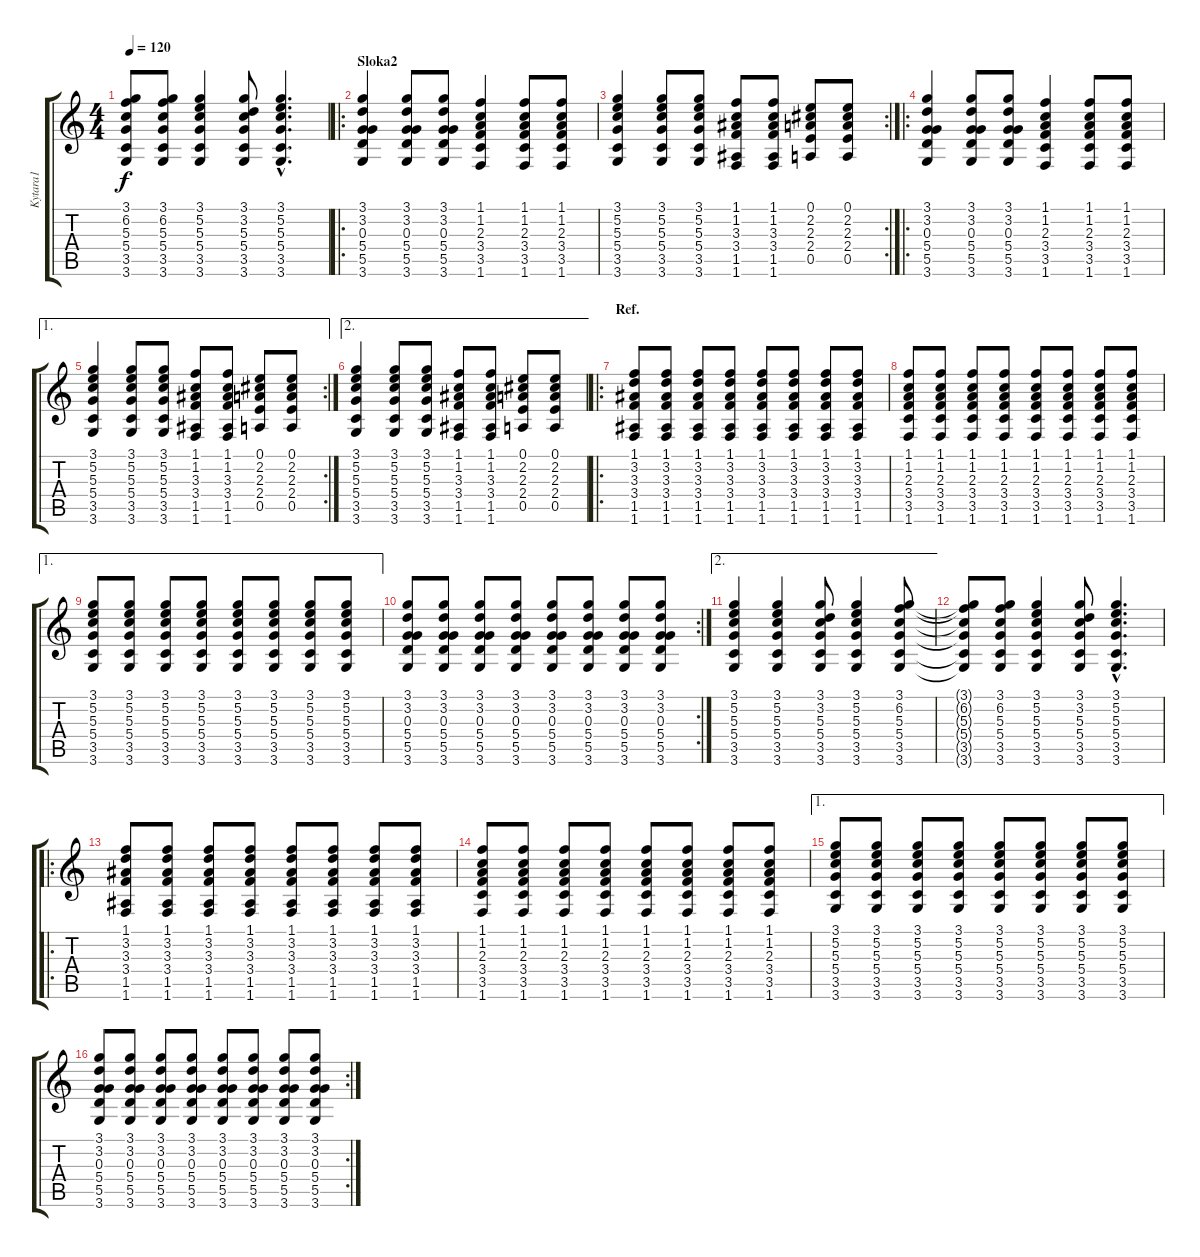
\track ("Kytara1" "Kytara1") {instrument electricguitarclean}
\staff {score tabs}
\tuning (E4 B3 G3 D3 A2 E2) {hide}
\ts (4 4)
\tempo 120
\clef g2
\ks c
(3.1{t} 6.2{t} 5.3{t} 5.4{t} 3.5{t} 3.6{t}).8{dy f} (3.1 6.2 5.3 5.4 3.5 3.6).8 (3.1 5.2 5.3 5.4 3.5 3.6).4 (3.1 3.2 5.3 5.4 3.5 3.6).8 (3.1{hac} 5.2{hac} 5.3{hac} 5.4{hac} 3.5{hac} 3.6{hac}).4{d} |
\ro
\section ("" "Sloka2")
(3.1 3.2 0.3 5.4 5.5 3.6).4 (3.1 3.2 0.3 5.4 5.5 3.6).8 (3.1 3.2 0.3 5.4 5.5 3.6).8 (1.1 1.2 2.3 3.4 3.5 1.6).4 (1.1 1.2 2.3 3.4 3.5 1.6).8 (1.1 1.2 2.3 3.4 3.5 1.6).8 |
\rc 2
(3.1 5.2 5.3 5.4 3.5 3.6).4 (3.1 5.2 5.3 5.4 3.5 3.6).8 (3.1 5.2 5.3 5.4 3.5 3.6).8 (1.1 1.2 3.3 3.4 1.5 1.6).8 (1.1 1.2 3.3 3.4 1.5 1.6).8 (0.1 2.2 2.3 2.4 0.5).8 (0.1 2.2 2.3 2.4 0.5).8 |
\ro
(3.1 3.2 0.3 5.4 5.5 3.6).4 (3.1 3.2 0.3 5.4 5.5 3.6).8 (3.1 3.2 0.3 5.4 5.5 3.6).8 (1.1 1.2 2.3 3.4 3.5 1.6).4 (1.1 1.2 2.3 3.4 3.5 1.6).8 (1.1 1.2 2.3 3.4 3.5 1.6).8 |
\ae 1
\rc 2
(3.1 5.2 5.3 5.4 3.5 3.6).4 (3.1 5.2 5.3 5.4 3.5 3.6).8 (3.1 5.2 5.3 5.4 3.5 3.6).8 (1.1 1.2 3.3 3.4 1.5 1.6).8 (1.1 1.2 3.3 3.4 1.5 1.6).8 (0.1 2.2 2.3 2.4 0.5).8 (0.1 2.2 2.3 2.4 0.5).8 |
\ae 2
(3.1 5.2 5.3 5.4 3.5 3.6).4 (3.1 5.2 5.3 5.4 3.5 3.6).8 (3.1 5.2 5.3 5.4 3.5 3.6).8 (1.1 1.2 3.3 3.4 1.5 1.6).8 (1.1 1.2 3.3 3.4 1.5 1.6).8 (0.1 2.2 2.3 2.4 0.5).8 (0.1 2.2 2.3 2.4 0.5).8 |
\ro
\section ("" "Ref.")
(1.1 3.2 3.3 3.4 1.5 1.6).8 (1.1 3.2 3.3 3.4 1.5 1.6).8 (1.1 3.2 3.3 3.4 1.5 1.6).8 (1.1 3.2 3.3 3.4 1.5 1.6).8 (1.1 3.2 3.3 3.4 1.5 1.6).8 (1.1 3.2 3.3 3.4 1.5 1.6).8 (1.1 3.2 3.3 3.4 1.5 1.6).8 (1.1 3.2 3.3 3.4 1.5 1.6).8 |
(1.1 1.2 2.3 3.4 3.5 1.6).8 (1.1 1.2 2.3 3.4 3.5 1.6).8 (1.1 1.2 2.3 3.4 3.5 1.6).8 (1.1 1.2 2.3 3.4 3.5 1.6).8 (1.1 1.2 2.3 3.4 3.5 1.6).8 (1.1 1.2 2.3 3.4 3.5 1.6).8 (1.1 1.2 2.3 3.4 3.5 1.6).8 (1.1 1.2 2.3 3.4 3.5 1.6).8 |
\ae 1
(3.1 5.2 5.3 5.4 3.5 3.6).8 (3.1 5.2 5.3 5.4 3.5 3.6).8 (3.1 5.2 5.3 5.4 3.5 3.6).8 (3.1 5.2 5.3 5.4 3.5 3.6).8 (3.1 5.2 5.3 5.4 3.5 3.6).8 (3.1 5.2 5.3 5.4 3.5 3.6).8 (3.1 5.2 5.3 5.4 3.5 3.6).8 (3.1 5.2 5.3 5.4 3.5 3.6).8 |
\rc 2
(3.1 3.2 0.3 5.4 5.5 3.6).8 (3.1 3.2 0.3 5.4 5.5 3.6).8 (3.1 3.2 0.3 5.4 5.5 3.6).8 (3.1 3.2 0.3 5.4 5.5 3.6).8 (3.1 3.2 0.3 5.4 5.5 3.6).8 (3.1 3.2 0.3 5.4 5.5 3.6).8 (3.1 3.2 0.3 5.4 5.5 3.6).8 (3.1 3.2 0.3 5.4 5.5 3.6).8 |
\ae 2
(3.1 5.2 5.3 5.4 3.5 3.6).4 (3.1 5.2 5.3 5.4 3.5 3.6).4 (3.1 3.2 5.3 5.4 3.5 3.6).8 (3.1 5.2 5.3 5.4 3.5 3.6).4 (3.1 6.2 5.3 5.4 3.5 3.6).8 |
(3.1{t} 6.2{t} 5.3{t} 5.4{t} 3.5{t} 3.6{t}).8 (3.1 6.2 5.3 5.4 3.5 3.6).8 (3.1 5.2 5.3 5.4 3.5 3.6).4 (3.1 3.2 5.3 5.4 3.5 3.6).8 (3.1{hac} 5.2{hac} 5.3{hac} 5.4{hac} 3.5{hac} 3.6{hac}).4{d} |
\ro
(1.1 3.2 3.3 3.4 1.5 1.6).8 (1.1 3.2 3.3 3.4 1.5 1.6).8 (1.1 3.2 3.3 3.4 1.5 1.6).8 (1.1 3.2 3.3 3.4 1.5 1.6).8 (1.1 3.2 3.3 3.4 1.5 1.6).8 (1.1 3.2 3.3 3.4 1.5 1.6).8 (1.1 3.2 3.3 3.4 1.5 1.6).8 (1.1 3.2 3.3 3.4 1.5 1.6).8 |
(1.1 1.2 2.3 3.4 3.5 1.6).8 (1.1 1.2 2.3 3.4 3.5 1.6).8 (1.1 1.2 2.3 3.4 3.5 1.6).8 (1.1 1.2 2.3 3.4 3.5 1.6).8 (1.1 1.2 2.3 3.4 3.5 1.6).8 (1.1 1.2 2.3 3.4 3.5 1.6).8 (1.1 1.2 2.3 3.4 3.5 1.6).8 (1.1 1.2 2.3 3.4 3.5 1.6).8 |
\ae 1
(3.1 5.2 5.3 5.4 3.5 3.6).8 (3.1 5.2 5.3 5.4 3.5 3.6).8 (3.1 5.2 5.3 5.4 3.5 3.6).8 (3.1 5.2 5.3 5.4 3.5 3.6).8 (3.1 5.2 5.3 5.4 3.5 3.6).8 (3.1 5.2 5.3 5.4 3.5 3.6).8 (3.1 5.2 5.3 5.4 3.5 3.6).8 (3.1 5.2 5.3 5.4 3.5 3.6).8 |
\rc 2
(3.1 3.2 0.3 5.4 5.5 3.6).8 (3.1 3.2 0.3 5.4 5.5 3.6).8 (3.1 3.2 0.3 5.4 5.5 3.6).8 (3.1 3.2 0.3 5.4 5.5 3.6).8 (3.1 3.2 0.3 5.4 5.5 3.6).8 (3.1 3.2 0.3 5.4 5.5 3.6).8 (3.1 3.2 0.3 5.4 5.5 3.6).8 (3.1 3.2 0.3 5.4 5.5 3.6).8
